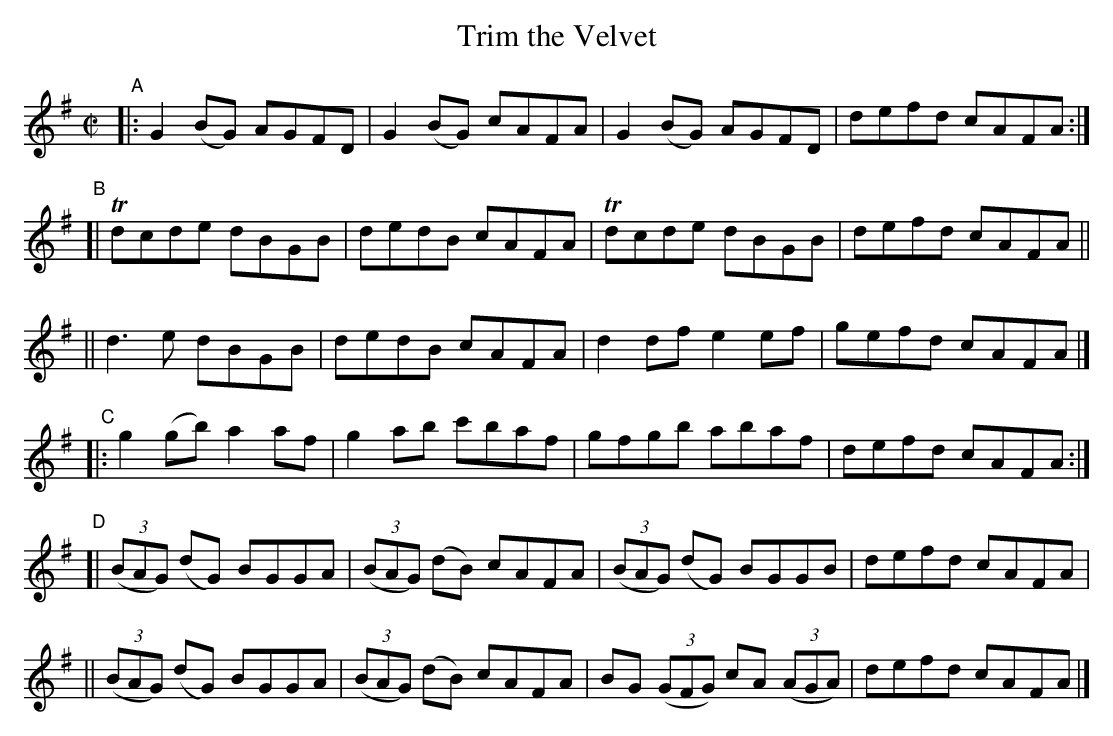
X:1
T: Trim the Velvet
M: C|
L: 1/8
K: G
"^A"
|: G2(BG) AGFD | G2(BG) cAFA | G2(BG) AGFD | defd cAFA :|
"^B"\
[| Tdcde dBGB | dedB cAFA | Tdcde dBGB | defd cAFA ||
|| d3e dBGB | dedB cAFA | d2df e2ef | gefd cAFA |]
"^C"\
|: g2(gb) a2af | g2ab c'baf | gfgb abaf | defd cAFA :|
"^D"\
[| (3(BAG) (dG) BGGA | (3(BAG) (dB) cAFA | (3(BAG) (dG) BGGB | defd cAFA |
|| (3(BAG) (dG) BGGA | (3(BAG) (dB) cAFA | BG (3(GFG) cA (3(AGA) | defd cAFA |]
